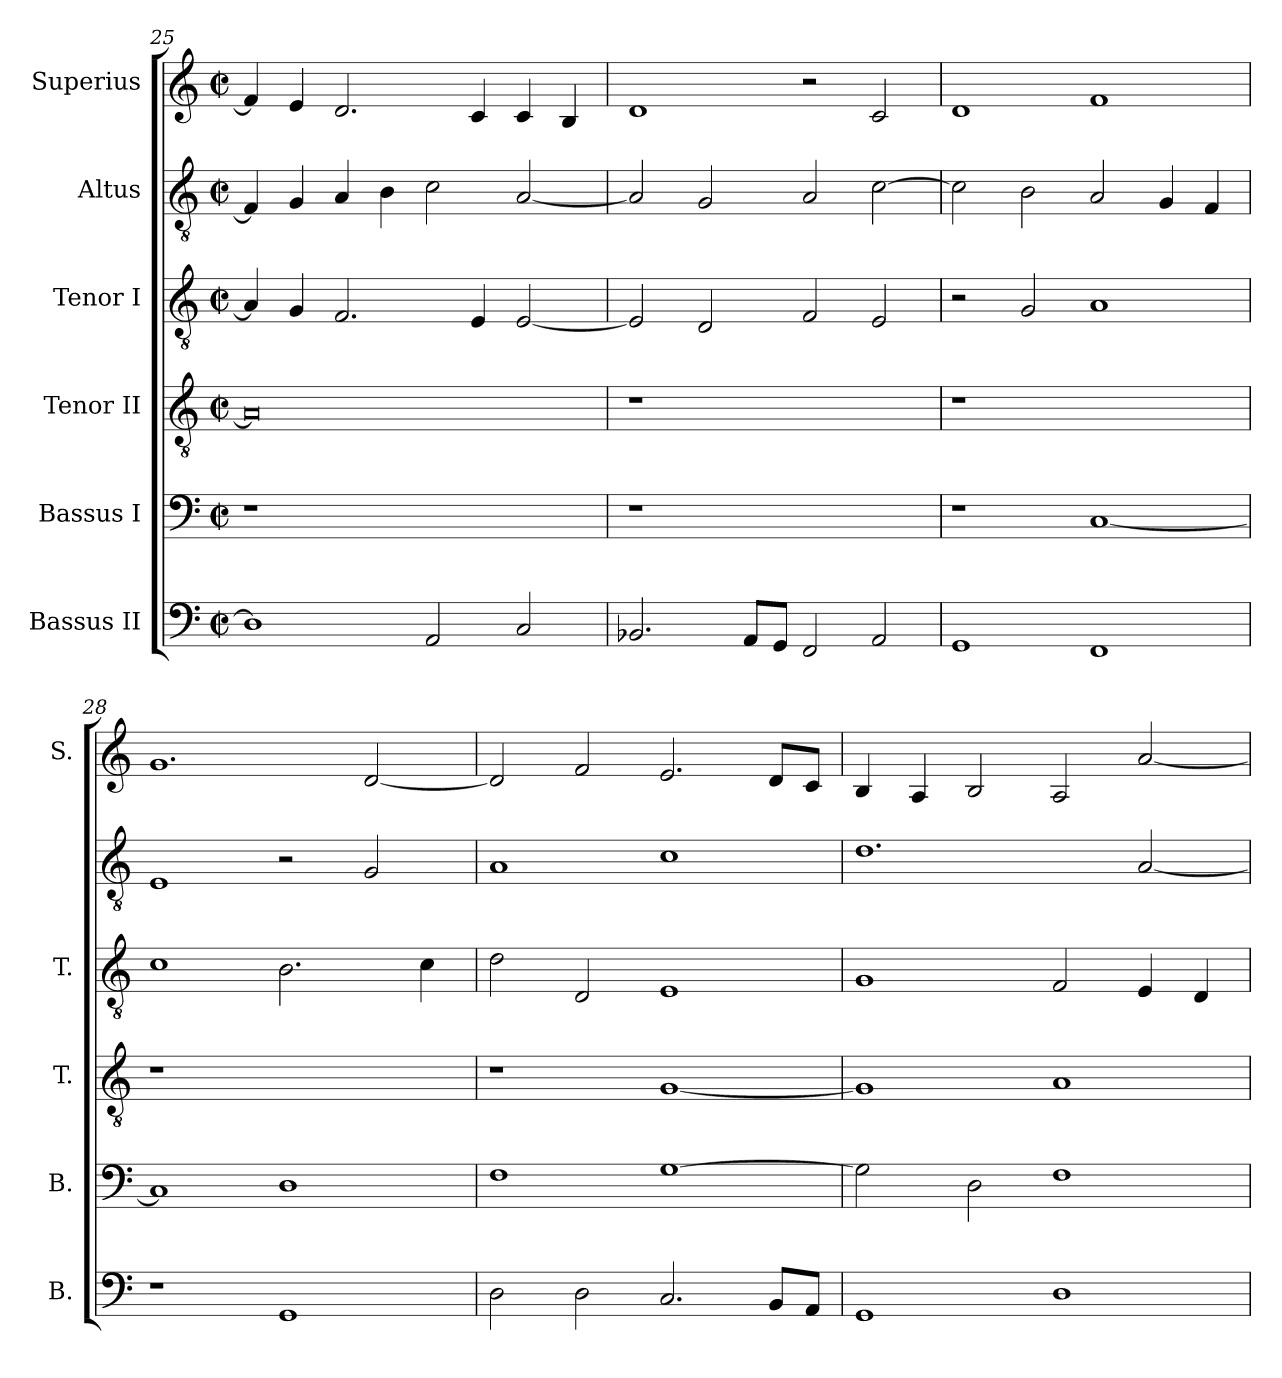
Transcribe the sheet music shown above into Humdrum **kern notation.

**kern	**kern	**kern	**kern	**kern	**kern
*part6	*part5	*part4	*part3	*part2	*part1
*staff6	*staff5	*staff4	*staff3	*staff2	*staff1
*I"Bassus II	*I"Bassus I	*I"Tenor II	*I"Tenor I	*I"Altus	*I"Superius
*I'B.	*I'B.	*I'T.	*I'T.	*	*I'S.
*clefF4	*clefF4	*clefGv2	*clefGv2	*clefGv2	*clefG2
*	*	*ITrd7c12	*ITrd7c12	*ITrd7c12	*
*k[]	*k[]	*k[]	*k[]	*k[]	*k[]
*C:	*C:	*C:	*C:	*C:	*C:
*M2/2	*M2/2	*M2/2	*M2/2	*M2/2	*M2/2
*met(c|)	*met(c|)	*met(c|)	*met(c|)	*met(c|)	*met(c|)
=25	=25	=25	=25	=25	=25
!	!LO:N:vis=1	!	!	!	!
1Di]	1r	0AAi]	4AAi/]	4FFi/]	4fi/]
.	.	.	4GGi/	4GGi/	4ei/
.	.	.	2.FFi/	4AAi/	2.di/
.	.	.	.	4BBi\	.
2AAi/	1ryy	.	.	2Ci\	.
.	.	.	4EEi/	.	4ci/
2Ci/	.	.	[<2EEi/	[<2AAi/	4ci/
.	.	.	.	.	4Bi/
=26	=26	=26	=26	=26	=26
!	!LO:N:vis=1	!LO:N:vis=1	!	!	!
2.BB-Xi/	1r	1r	2EEi/]	2AAi/]	1di
.	.	.	2DDi/	2GGi/	.
8AAi/L	.	.	.	.	.
8GGi/J	.	.	.	.	.
2FFi/	1ryy	1ryy	2FFi/	2AAi/	2r
2AAi/	.	.	2EEi/	[>2Ci\	2ci/
=27	=27	=27	=27	=27	=27
!	!	!LO:N:vis=1	!	!	!
1GGi	1r	1r	2r	2Ci\]	1di
.	.	.	2GGi/	2BBi\	.
1FFi	[<1Ci	1ryy	1AAi	2AAi/	1fi
.	.	.	.	4GGi/	.
.	.	.	.	4FFi/	.
!!LO:LB:g=z
=28	=28	=28	=28	=28	=28
!	!	!LO:N:vis=1	!	!	!
1r	1Ci]	1r	1Ci	1EEi	1.gi
1GGi	1Di	1ryy	2.BBi\	2r	.
.	.	.	.	2GGi/	[<2di/
.	.	.	4Ci\	.	.
=29	=29	=29	=29	=29	=29
2Di\	1Fi	1r	2Di\	1AAi	2di/]
2Di\	.	.	2DDi/	.	2fi/
2.Ci/	[>1Gi	[<1GGi	1EEi	1Ci	2.ei/
8BBi/L	.	.	.	.	8di/L
8AAi/J	.	.	.	.	8ci/J
=30	=30	=30	=30	=30	=30
1GGi	2Gi\]	1GGi]	1GGi	1.Di	4Bi/
.	.	.	.	.	4Ai/
.	2Di\	.	.	.	2Bi/
1Di	1Fi	1AAi	2FFi/	.	2Ai/
.	.	.	4EEi/	[<2AAi/	[<2ai/
.	.	.	4DDi/	.	.
=	=	=	=	=	=
*-	*-	*-	*-	*-	*-
